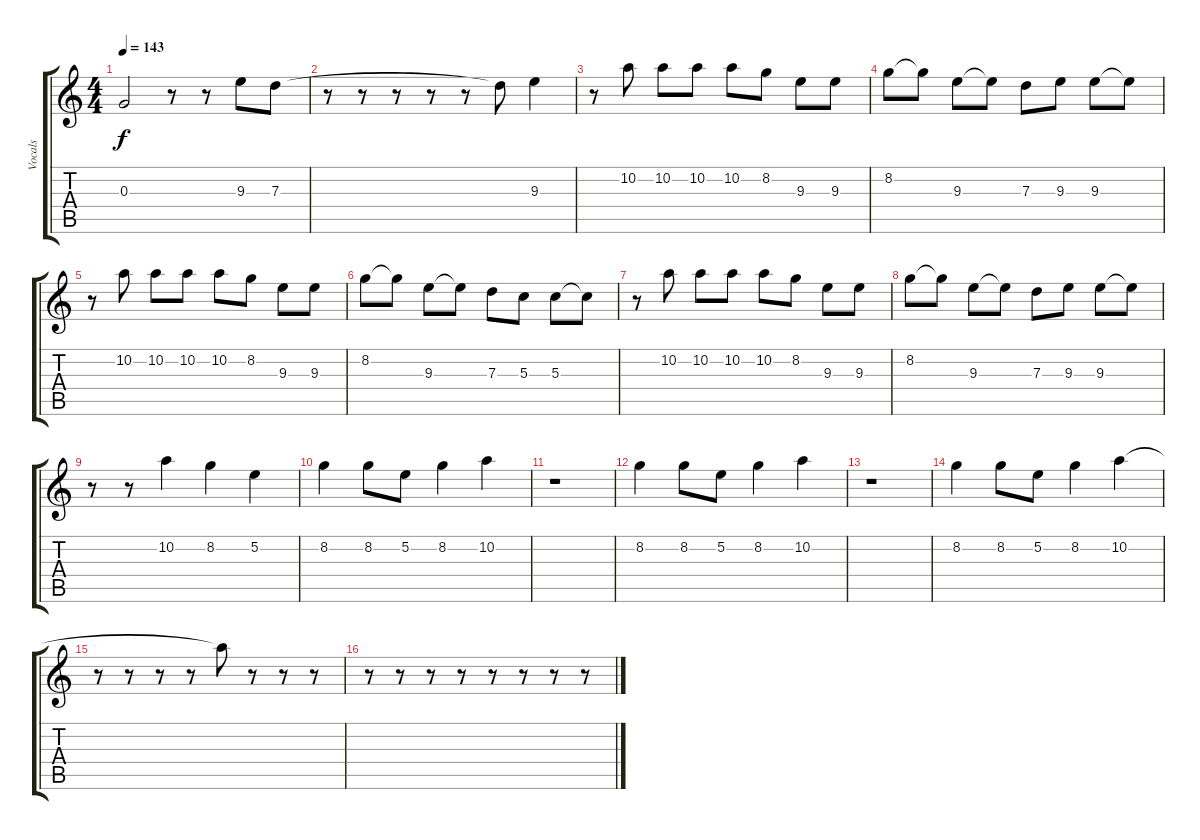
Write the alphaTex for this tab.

\track ("Vocals" "Vocals") {instrument distortionguitar}
\staff {score tabs}
\tuning (E4 B3 G3 D3 A2 E2) {hide}
\ts (4 4)
\tempo 143
\clef g2
\ks c
0.3.2{dy f} r.8 r.8 9.3.8 7.3.8 |
r.8 r.8 r.8 r.8 r.8 7.3{t}.8 9.3.4 |
r.8 10.2.8 10.2.8 10.2.8 10.2.8 8.2.8 9.3.8 9.3.8 |
8.2.8 8.2{t}.8 9.3.8 9.3{t}.8 7.3.8 9.3.8 9.3.8 9.3{t}.8 |
r.8 10.2.8 10.2.8 10.2.8 10.2.8 8.2.8 9.3.8 9.3.8 |
8.2.8 8.2{t}.8 9.3.8 9.3{t}.8 7.3.8 5.3.8 5.3.8 5.3{t}.8 |
r.8 10.2.8 10.2.8 10.2.8 10.2.8 8.2.8 9.3.8 9.3.8 |
8.2.8 8.2{t}.8 9.3.8 9.3{t}.8 7.3.8 9.3.8 9.3.8 9.3{t}.8 |
r.8 r.8 10.2.4 8.2.4 5.2.4 |
8.2.4 8.2.8 5.2.8 8.2.4 10.2.4 |
r.1 |
8.2.4 8.2.8 5.2.8 8.2.4 10.2.4 |
r.1 |
8.2.4 8.2.8 5.2.8 8.2.4 10.2.4 |
r.8 r.8 r.8 r.8 10.2{t}.8 r.8 r.8 r.8 |
r.8 r.8 r.8 r.8 r.8 r.8 r.8 r.8
